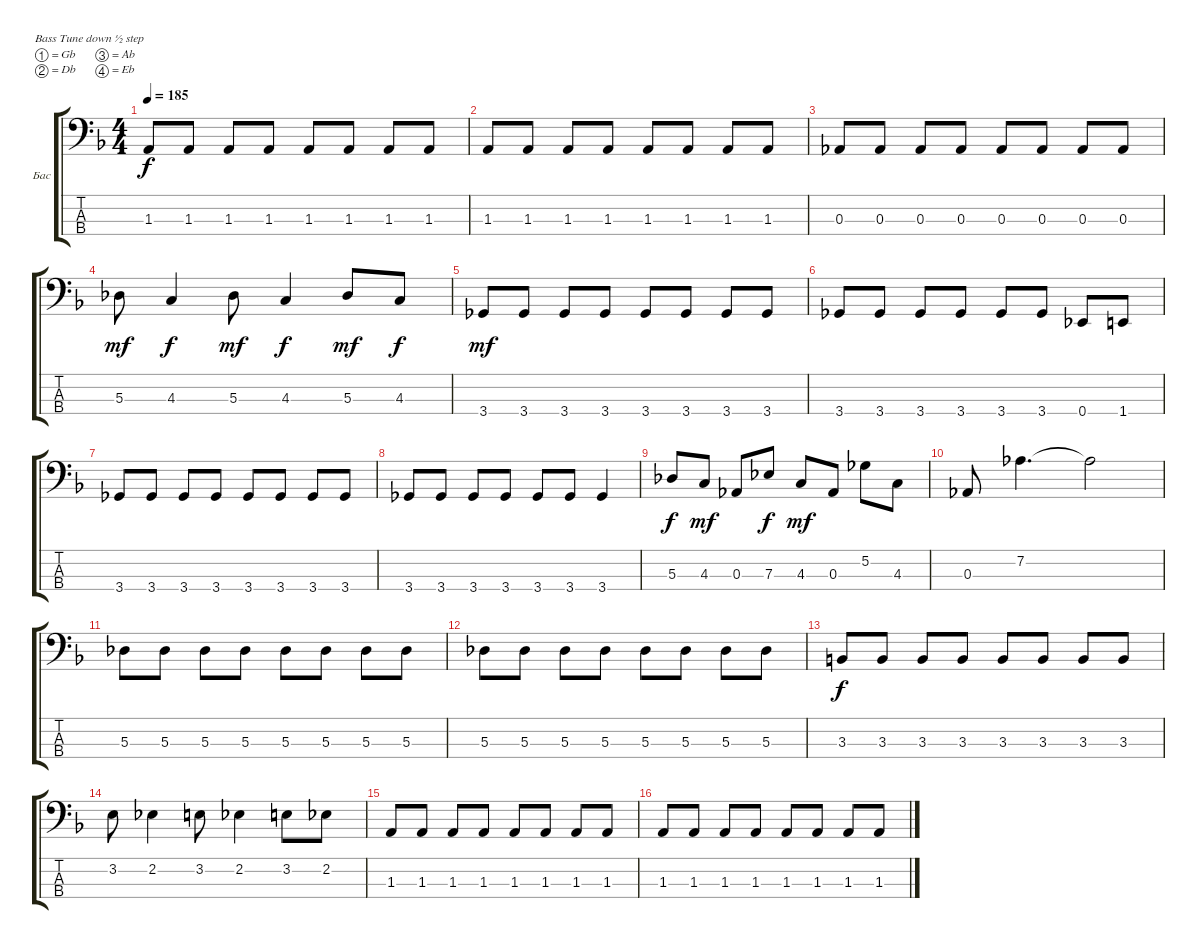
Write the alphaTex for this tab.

\bracketExtendMode groupsimilarinstruments
\firstSystemTrackNameOrientation horizontal
\otherSystemsTrackNameOrientation horizontal
\track ("Алик Грановский" "Бас") {instrument electricbassfinger}
\staff {score tabs}
\tuning (Gb2 Db2 Ab1 Eb1)
\ts (4 4)
\tempo 185
\clef f4
\ks dminor
1.3.8{dy f} 1.3.8 1.3.8 1.3.8 1.3.8 1.3.8 1.3.8 1.3.8 |
1.3.8 1.3.8 1.3.8 1.3.8 1.3.8 1.3.8 1.3.8 1.3.8 |
0.3.8 0.3.8 0.3.8 0.3.8 0.3.8 0.3.8 0.3.8 0.3.8 |
5.3.8{dy mf} 4.3.4{dy f} 5.3.8{dy mf} 4.3.4{dy f} 5.3.8{dy mf} 4.3.8{dy f} |
3.4.8{dy mf} 3.4.8 3.4.8 3.4.8 3.4.8 3.4.8 3.4.8 3.4.8 |
3.4.8 3.4.8 3.4.8 3.4.8 3.4.8 3.4.8 0.4.8 1.4.8 |
3.4.8 3.4.8 3.4.8 3.4.8 3.4.8 3.4.8 3.4.8 3.4.8 |
3.4.8 3.4.8 3.4.8 3.4.8 3.4.8 3.4.8 3.4.4 |
5.3.8{dy f} 4.3.8{dy mf} 0.3.8 7.3.8{dy f} 4.3.8{dy mf} 0.3.8 5.2.8 4.3.8 |
0.3.8 7.2.4{d} 7.2{t}.2 |
5.3.8 5.3.8 5.3.8 5.3.8 5.3.8 5.3.8 5.3.8 5.3.8 |
5.3.8 5.3.8 5.3.8 5.3.8 5.3.8 5.3.8 5.3.8 5.3.8 |
3.3.8{dy f} 3.3.8 3.3.8 3.3.8 3.3.8 3.3.8 3.3.8 3.3.8 |
3.2.8 2.2.4 3.2.8 2.2.4 3.2.8 2.2.8 |
1.3.8 1.3.8 1.3.8 1.3.8 1.3.8 1.3.8 1.3.8 1.3.8 |
1.3.8 1.3.8 1.3.8 1.3.8 1.3.8 1.3.8 1.3.8 1.3.8
